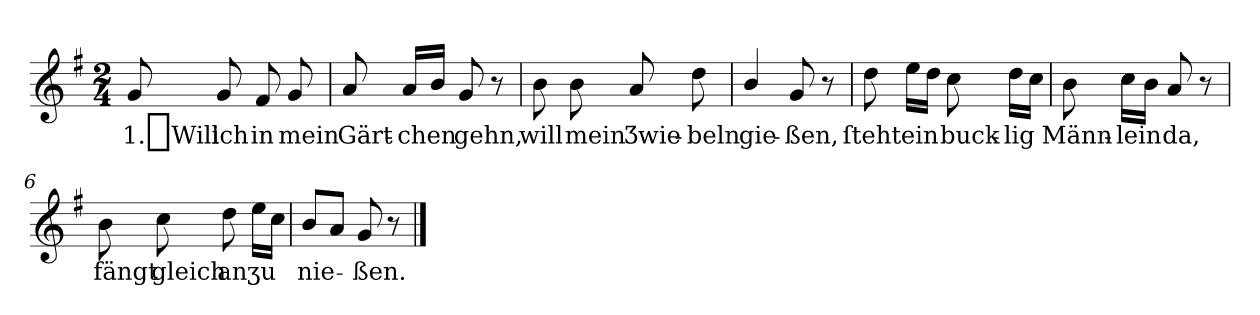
**kern	**text
*part1	*part1
*staff1	*staff1
*clefG2	*
*k[f#]	*
*G:	*
*M2/4	*
=	=
8g	1._Will
8g	ich
8f#	in
8g	mein
=1	=1
8a	Gärt-
16aLL	-chen
16bJJ	.
8g	gehn,
8r	.
=2	=2
8b	will
8b	mein
8a	Ʒwie-
8dd	-beln
=3	=3
4b/	gie-
8g	-ßen,
8r	.
=4	=4
8dd	ſteht
16eeLL	ein
16ddJJ	.
8cc	buck-
16ddLL	-lig
16ccJJ	.
=5	=5
8b	Männ-
16ccLL	-lein
16bJJ	.
8a	da,
8r	.
=6	=6
8b	fängt
8cc	gleich
8dd	an
16eeLL	ʒu
16ccJJ	.
=7	=7
8bL	nie-
8aJ	.
8g	-ßen.
8r	.
==	==
*-	*-
